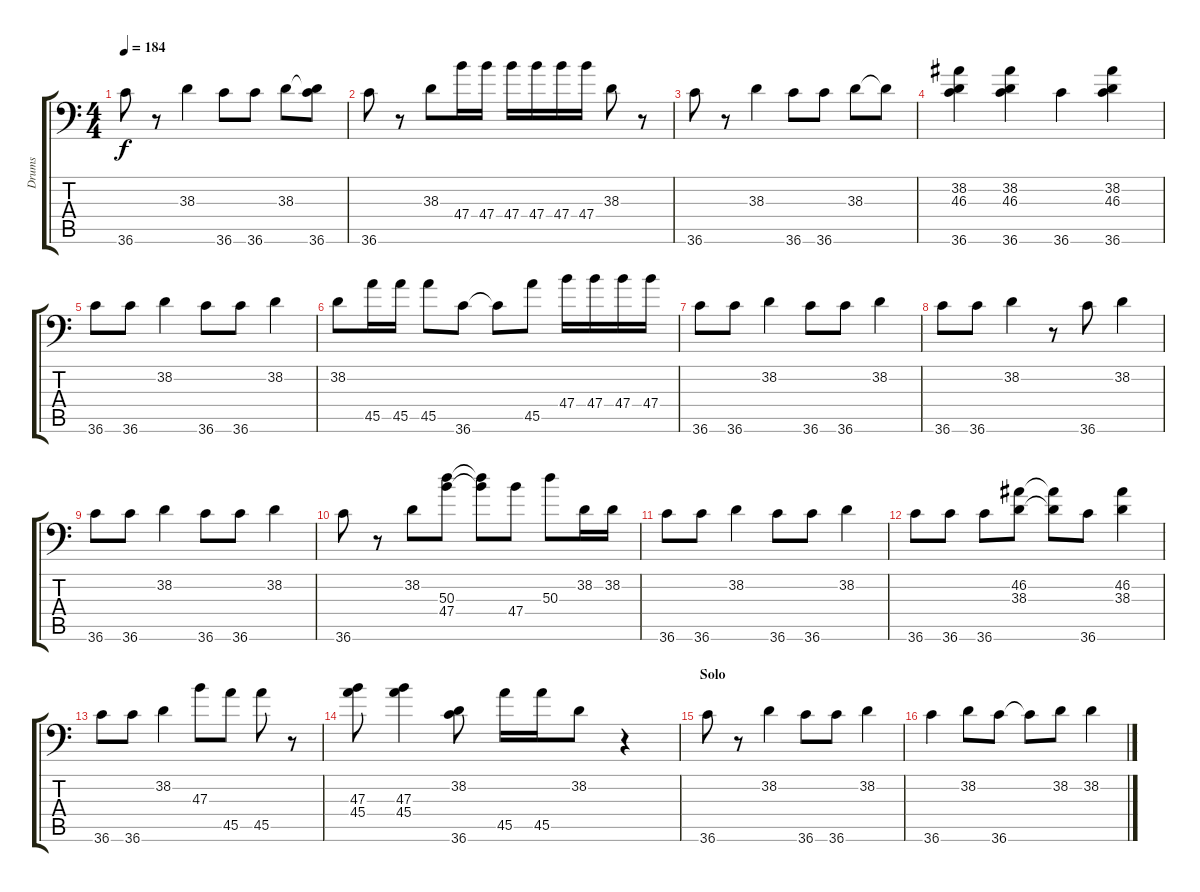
\track ("Drums" "Drums") {instrument acousticgrandpiano}
\staff {score tabs}
\tuning (C-1 C-1 C-1 C-1 C-1 C-1) {hide}
\ts (4 4)
\tempo 184
\clef f4
\ks c
36.6.8{dy f} r.8 38.3.4 36.6.8 36.6.8 38.3.8 (38.3{t} 36.6).8 |
36.6.8 r.8 38.3.8 47.4.16 47.4.16 47.4.16 47.4.16 47.4.16 47.4.16 38.3.8 r.8 |
36.6.8 r.8 38.3.4 36.6.8 36.6.8 38.3.8 38.3{t}.8 |
(38.2 46.3 36.6).4 (38.2 46.3 36.6).4 36.6.4 (38.2 46.3 36.6).4 |
36.6.8 36.6.8 38.2.4 36.6.8 36.6.8 38.2.4 |
38.2.8 45.5.16 45.5.16 45.5.8 36.6.8 36.6{t}.8 45.5.8 47.4.16 47.4.16 47.4.16 47.4.16 |
36.6.8 36.6.8 38.2.4 36.6.8 36.6.8 38.2.4 |
36.6.8 36.6.8 38.2.4 r.8 36.6.8 38.2.4 |
36.6.8 36.6.8 38.2.4 36.6.8 36.6.8 38.2.4 |
36.6.8 r.8 38.2.8 (50.3 47.4).8 (50.3{t} 47.4{t}).8 47.4.8 50.3.8 38.2.16 38.2.16 |
36.6.8 36.6.8 38.2.4 36.6.8 36.6.8 38.2.4 |
36.6.8 36.6.8 36.6.8 (46.2 38.3).8 (46.2{t} 38.3{t}).8 36.6.8 (46.2 38.3).4 |
36.6.8 36.6.8 38.2.4 47.3.8 45.5.8 45.5.8 r.8 |
(47.3 45.4).8 (47.3 45.4).4 (38.2 36.6).8 45.5.16 45.5.16 38.2.8 r.4 |
\section ("" "Solo")
36.6.8 r.8 38.2.4 36.6.8 36.6.8 38.2.4 |
36.6.4 38.2.8 36.6.8 36.6{t}.8 38.2.8 38.2.4
